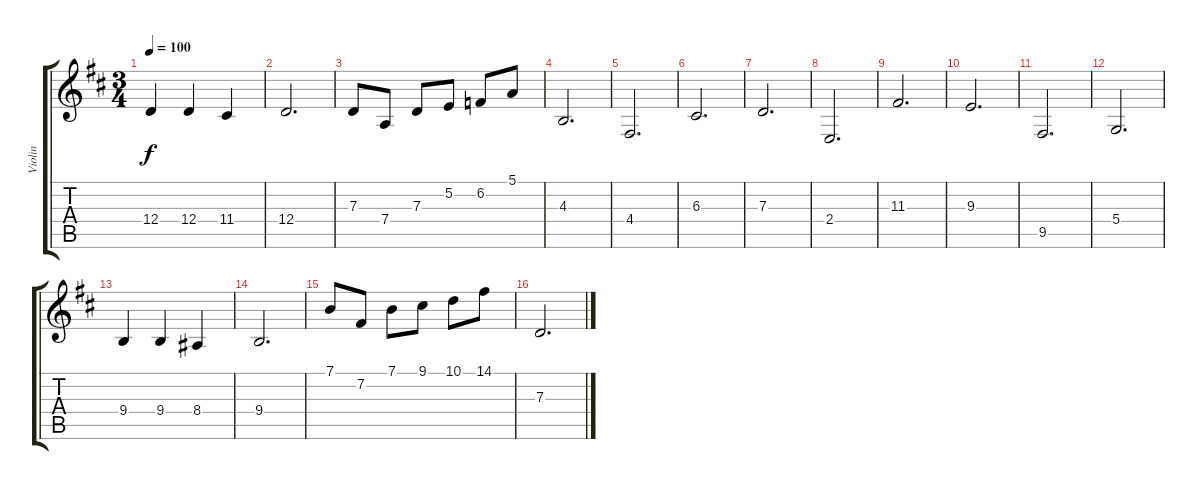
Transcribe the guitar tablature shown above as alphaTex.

\track ("Violin" "Violin") {instrument violin}
\staff {score tabs}
\tuning (E4 B3 G3 D3 A2 E2) {hide}
\ts (3 4)
\tempo 100
\clef g2
\ks bminor
12.4.4{dy f} 12.4.4 11.4.4 |
12.4.2{d} |
7.3.8 7.4.8 7.3.8 5.2.8 6.2.8 5.1.8 |
4.3.2{d} |
4.4.2{d} |
6.3.2{d} |
7.3.2{d} |
2.4.2{d} |
11.3.2{d} |
9.3.2{d} |
9.5.2{d} |
5.4.2{d} |
9.4.4 9.4.4 8.4.4 |
9.4.2{d} |
7.1.8 7.2.8 7.1.8 9.1.8 10.1.8 14.1.8 |
7.3.2{d}
